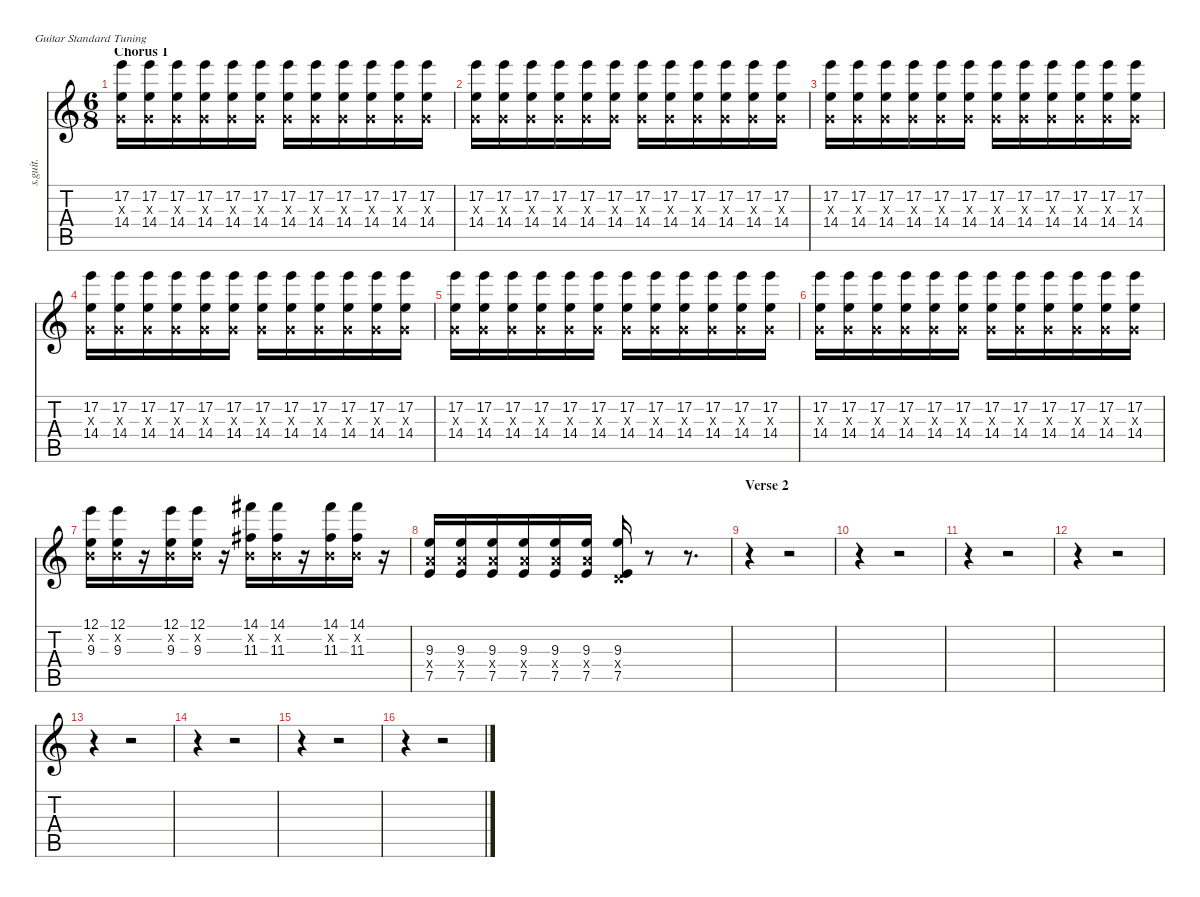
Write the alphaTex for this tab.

\defaultSystemsLayout 4
\hideDynamics
\bracketExtendMode nobrackets
\track ("Jared (Guitar 2) - Overdrive" "s.guit.") {instrument overdrivenguitar}
\staff {score tabs}
\tuning (E4 B3 G3 D3 A2 E2)
\ts (6 8)
\section ("" "Chorus 1")
\tempo (94 hide)
\clef g2
\ks c
(17.2 0.3{x} 14.4).16{lyrics (0 "") lyrics (1 "") lyrics (2 "") lyrics (3 "") lyrics (4 "") dy f} (17.2 0.3{x} 14.4).16{lyrics (0 "") lyrics (1 "") lyrics (2 "") lyrics (3 "") lyrics (4 "")} (17.2 0.3{x} 14.4).16{lyrics (0 "") lyrics (1 "") lyrics (2 "") lyrics (3 "") lyrics (4 "")} (17.2 0.3{x} 14.4).16{lyrics (0 "") lyrics (1 "") lyrics (2 "") lyrics (3 "") lyrics (4 "")} (17.2 0.3{x} 14.4).16{lyrics (0 "") lyrics (1 "") lyrics (2 "") lyrics (3 "") lyrics (4 "")} (17.2 0.3{x} 14.4).16{lyrics (0 "") lyrics (1 "") lyrics (2 "") lyrics (3 "") lyrics (4 "")} (17.2 0.3{x} 14.4).16{lyrics (0 "") lyrics (1 "") lyrics (2 "") lyrics (3 "") lyrics (4 "")} (17.2 0.3{x} 14.4).16{lyrics (0 "") lyrics (1 "") lyrics (2 "") lyrics (3 "") lyrics (4 "")} (17.2 0.3{x} 14.4).16{lyrics (0 "") lyrics (1 "") lyrics (2 "") lyrics (3 "") lyrics (4 "")} (17.2 0.3{x} 14.4).16{lyrics (0 "") lyrics (1 "") lyrics (2 "") lyrics (3 "") lyrics (4 "")} (17.2 0.3{x} 14.4).16{lyrics (0 "") lyrics (1 "") lyrics (2 "") lyrics (3 "") lyrics (4 "")} (17.2 0.3{x} 14.4).16{lyrics (0 "") lyrics (1 "") lyrics (2 "") lyrics (3 "") lyrics (4 "")} |
(17.2 0.3{x} 14.4).16{lyrics (0 "") lyrics (1 "") lyrics (2 "") lyrics (3 "") lyrics (4 "")} (17.2 0.3{x} 14.4).16{lyrics (0 "") lyrics (1 "") lyrics (2 "") lyrics (3 "") lyrics (4 "")} (17.2 0.3{x} 14.4).16{lyrics (0 "") lyrics (1 "") lyrics (2 "") lyrics (3 "") lyrics (4 "")} (17.2 0.3{x} 14.4).16{lyrics (0 "") lyrics (1 "") lyrics (2 "") lyrics (3 "") lyrics (4 "")} (17.2 0.3{x} 14.4).16{lyrics (0 "") lyrics (1 "") lyrics (2 "") lyrics (3 "") lyrics (4 "")} (17.2 0.3{x} 14.4).16{lyrics (0 "") lyrics (1 "") lyrics (2 "") lyrics (3 "") lyrics (4 "")} (17.2 0.3{x} 14.4).16{lyrics (0 "") lyrics (1 "") lyrics (2 "") lyrics (3 "") lyrics (4 "")} (17.2 0.3{x} 14.4).16{lyrics (0 "") lyrics (1 "") lyrics (2 "") lyrics (3 "") lyrics (4 "")} (17.2 0.3{x} 14.4).16{lyrics (0 "") lyrics (1 "") lyrics (2 "") lyrics (3 "") lyrics (4 "")} (17.2 0.3{x} 14.4).16{lyrics (0 "") lyrics (1 "") lyrics (2 "") lyrics (3 "") lyrics (4 "")} (17.2 0.3{x} 14.4).16{lyrics (0 "") lyrics (1 "") lyrics (2 "") lyrics (3 "") lyrics (4 "")} (17.2 0.3{x} 14.4).16{lyrics (0 "") lyrics (1 "") lyrics (2 "") lyrics (3 "") lyrics (4 "")} |
(17.2 0.3{x} 14.4).16{lyrics (0 "") lyrics (1 "") lyrics (2 "") lyrics (3 "") lyrics (4 "")} (17.2 0.3{x} 14.4).16{lyrics (0 "") lyrics (1 "") lyrics (2 "") lyrics (3 "") lyrics (4 "")} (17.2 0.3{x} 14.4).16{lyrics (0 "") lyrics (1 "") lyrics (2 "") lyrics (3 "") lyrics (4 "")} (17.2 0.3{x} 14.4).16{lyrics (0 "") lyrics (1 "") lyrics (2 "") lyrics (3 "") lyrics (4 "")} (17.2 0.3{x} 14.4).16{lyrics (0 "") lyrics (1 "") lyrics (2 "") lyrics (3 "") lyrics (4 "")} (17.2 0.3{x} 14.4).16{lyrics (0 "") lyrics (1 "") lyrics (2 "") lyrics (3 "") lyrics (4 "")} (17.2 0.3{x} 14.4).16{lyrics (0 "") lyrics (1 "") lyrics (2 "") lyrics (3 "") lyrics (4 "")} (17.2 0.3{x} 14.4).16{lyrics (0 "") lyrics (1 "") lyrics (2 "") lyrics (3 "") lyrics (4 "")} (17.2 0.3{x} 14.4).16{lyrics (0 "") lyrics (1 "") lyrics (2 "") lyrics (3 "") lyrics (4 "")} (17.2 0.3{x} 14.4).16{lyrics (0 "") lyrics (1 "") lyrics (2 "") lyrics (3 "") lyrics (4 "")} (17.2 0.3{x} 14.4).16{lyrics (0 "") lyrics (1 "") lyrics (2 "") lyrics (3 "") lyrics (4 "")} (17.2 0.3{x} 14.4).16{lyrics (0 "") lyrics (1 "") lyrics (2 "") lyrics (3 "") lyrics (4 "")} |
(17.2 0.3{x} 14.4).16{lyrics (0 "") lyrics (1 "") lyrics (2 "") lyrics (3 "") lyrics (4 "")} (17.2 0.3{x} 14.4).16{lyrics (0 "") lyrics (1 "") lyrics (2 "") lyrics (3 "") lyrics (4 "")} (17.2 0.3{x} 14.4).16{lyrics (0 "") lyrics (1 "") lyrics (2 "") lyrics (3 "") lyrics (4 "")} (17.2 0.3{x} 14.4).16{lyrics (0 "") lyrics (1 "") lyrics (2 "") lyrics (3 "") lyrics (4 "")} (17.2 0.3{x} 14.4).16{lyrics (0 "") lyrics (1 "") lyrics (2 "") lyrics (3 "") lyrics (4 "")} (17.2 0.3{x} 14.4).16{lyrics (0 "") lyrics (1 "") lyrics (2 "") lyrics (3 "") lyrics (4 "")} (17.2 0.3{x} 14.4).16{lyrics (0 "") lyrics (1 "") lyrics (2 "") lyrics (3 "") lyrics (4 "")} (17.2 0.3{x} 14.4).16{lyrics (0 "") lyrics (1 "") lyrics (2 "") lyrics (3 "") lyrics (4 "")} (17.2 0.3{x} 14.4).16{lyrics (0 "") lyrics (1 "") lyrics (2 "") lyrics (3 "") lyrics (4 "")} (17.2 0.3{x} 14.4).16{lyrics (0 "") lyrics (1 "") lyrics (2 "") lyrics (3 "") lyrics (4 "")} (17.2 0.3{x} 14.4).16{lyrics (0 "") lyrics (1 "") lyrics (2 "") lyrics (3 "") lyrics (4 "")} (17.2 0.3{x} 14.4).16{lyrics (0 "") lyrics (1 "") lyrics (2 "") lyrics (3 "") lyrics (4 "")} |
(17.2 0.3{x} 14.4).16{lyrics (0 "") lyrics (1 "") lyrics (2 "") lyrics (3 "") lyrics (4 "")} (17.2 0.3{x} 14.4).16{lyrics (0 "") lyrics (1 "") lyrics (2 "") lyrics (3 "") lyrics (4 "")} (17.2 0.3{x} 14.4).16{lyrics (0 "") lyrics (1 "") lyrics (2 "") lyrics (3 "") lyrics (4 "")} (17.2 0.3{x} 14.4).16{lyrics (0 "") lyrics (1 "") lyrics (2 "") lyrics (3 "") lyrics (4 "")} (17.2 0.3{x} 14.4).16{lyrics (0 "") lyrics (1 "") lyrics (2 "") lyrics (3 "") lyrics (4 "")} (17.2 0.3{x} 14.4).16{lyrics (0 "") lyrics (1 "") lyrics (2 "") lyrics (3 "") lyrics (4 "")} (17.2 0.3{x} 14.4).16{lyrics (0 "") lyrics (1 "") lyrics (2 "") lyrics (3 "") lyrics (4 "")} (17.2 0.3{x} 14.4).16{lyrics (0 "") lyrics (1 "") lyrics (2 "") lyrics (3 "") lyrics (4 "")} (17.2 0.3{x} 14.4).16{lyrics (0 "") lyrics (1 "") lyrics (2 "") lyrics (3 "") lyrics (4 "")} (17.2 0.3{x} 14.4).16{lyrics (0 "") lyrics (1 "") lyrics (2 "") lyrics (3 "") lyrics (4 "")} (17.2 0.3{x} 14.4).16{lyrics (0 "") lyrics (1 "") lyrics (2 "") lyrics (3 "") lyrics (4 "")} (17.2 0.3{x} 14.4).16{lyrics (0 "") lyrics (1 "") lyrics (2 "") lyrics (3 "") lyrics (4 "")} |
(17.2 0.3{x} 14.4).16{lyrics (0 "") lyrics (1 "") lyrics (2 "") lyrics (3 "") lyrics (4 "")} (17.2 0.3{x} 14.4).16{lyrics (0 "") lyrics (1 "") lyrics (2 "") lyrics (3 "") lyrics (4 "")} (17.2 0.3{x} 14.4).16{lyrics (0 "") lyrics (1 "") lyrics (2 "") lyrics (3 "") lyrics (4 "")} (17.2 0.3{x} 14.4).16{lyrics (0 "") lyrics (1 "") lyrics (2 "") lyrics (3 "") lyrics (4 "")} (17.2 0.3{x} 14.4).16{lyrics (0 "") lyrics (1 "") lyrics (2 "") lyrics (3 "") lyrics (4 "")} (17.2 0.3{x} 14.4).16{lyrics (0 "") lyrics (1 "") lyrics (2 "") lyrics (3 "") lyrics (4 "")} (17.2 0.3{x} 14.4).16{lyrics (0 "") lyrics (1 "") lyrics (2 "") lyrics (3 "") lyrics (4 "")} (17.2 0.3{x} 14.4).16{lyrics (0 "") lyrics (1 "") lyrics (2 "") lyrics (3 "") lyrics (4 "")} (17.2 0.3{x} 14.4).16{lyrics (0 "") lyrics (1 "") lyrics (2 "") lyrics (3 "") lyrics (4 "")} (17.2 0.3{x} 14.4).16{lyrics (0 "") lyrics (1 "") lyrics (2 "") lyrics (3 "") lyrics (4 "")} (17.2 0.3{x} 14.4).16{lyrics (0 "") lyrics (1 "") lyrics (2 "") lyrics (3 "") lyrics (4 "")} (17.2 0.3{x} 14.4).16{lyrics (0 "") lyrics (1 "") lyrics (2 "") lyrics (3 "") lyrics (4 "")} |
(12.1 0.2{x} 9.3).16{lyrics (0 "") lyrics (1 "") lyrics (2 "") lyrics (3 "") lyrics (4 "")} (12.1 0.2{x} 9.3).16{lyrics (0 "") lyrics (1 "") lyrics (2 "") lyrics (3 "") lyrics (4 "")} r.16 (12.1 0.2{x} 9.3).16{lyrics (0 "") lyrics (1 "") lyrics (2 "") lyrics (3 "") lyrics (4 "")} (12.1 0.2{x} 9.3).16{lyrics (0 "") lyrics (1 "") lyrics (2 "") lyrics (3 "") lyrics (4 "")} r.16 (14.1{acc #} 0.2{x} 11.3{acc #}).16{lyrics (0 "") lyrics (1 "") lyrics (2 "") lyrics (3 "") lyrics (4 "")} (14.1{acc #} 0.2{x} 11.3{acc #}).16{lyrics (0 "") lyrics (1 "") lyrics (2 "") lyrics (3 "") lyrics (4 "")} r.16 (14.1{acc #} 0.2{x} 11.3{acc #}).16{lyrics (0 "") lyrics (1 "") lyrics (2 "") lyrics (3 "") lyrics (4 "")} (14.1{acc #} 0.2{x} 11.3{acc #}).16{lyrics (0 "") lyrics (1 "") lyrics (2 "") lyrics (3 "") lyrics (4 "")} r.16 |
(9.3 7.4{x} 7.5).16{lyrics (0 "") lyrics (1 "") lyrics (2 "") lyrics (3 "") lyrics (4 "")} (9.3 7.4{x} 7.5).16{lyrics (0 "") lyrics (1 "") lyrics (2 "") lyrics (3 "") lyrics (4 "")} (9.3 7.4{x} 7.5).16{lyrics (0 "") lyrics (1 "") lyrics (2 "") lyrics (3 "") lyrics (4 "")} (9.3 7.4{x} 7.5).16{lyrics (0 "") lyrics (1 "") lyrics (2 "") lyrics (3 "") lyrics (4 "")} (9.3 7.4{x} 7.5).16{lyrics (0 "") lyrics (1 "") lyrics (2 "") lyrics (3 "") lyrics (4 "")} (9.3 7.4{x} 7.5).16{lyrics (0 "") lyrics (1 "") lyrics (2 "") lyrics (3 "") lyrics (4 "")} (9.3 0.4{x} 7.5).16{lyrics (0 "") lyrics (1 "") lyrics (2 "") lyrics (3 "") lyrics (4 "")} r.8 r.8{d} |
\section ("" "Verse 2")
r.4 r.2 |
r.4 r.2 |
r.4 r.2 |
r.4 r.2 |
r.4 r.2 |
r.4 r.2 |
r.4 r.2 |
r.4 r.2
